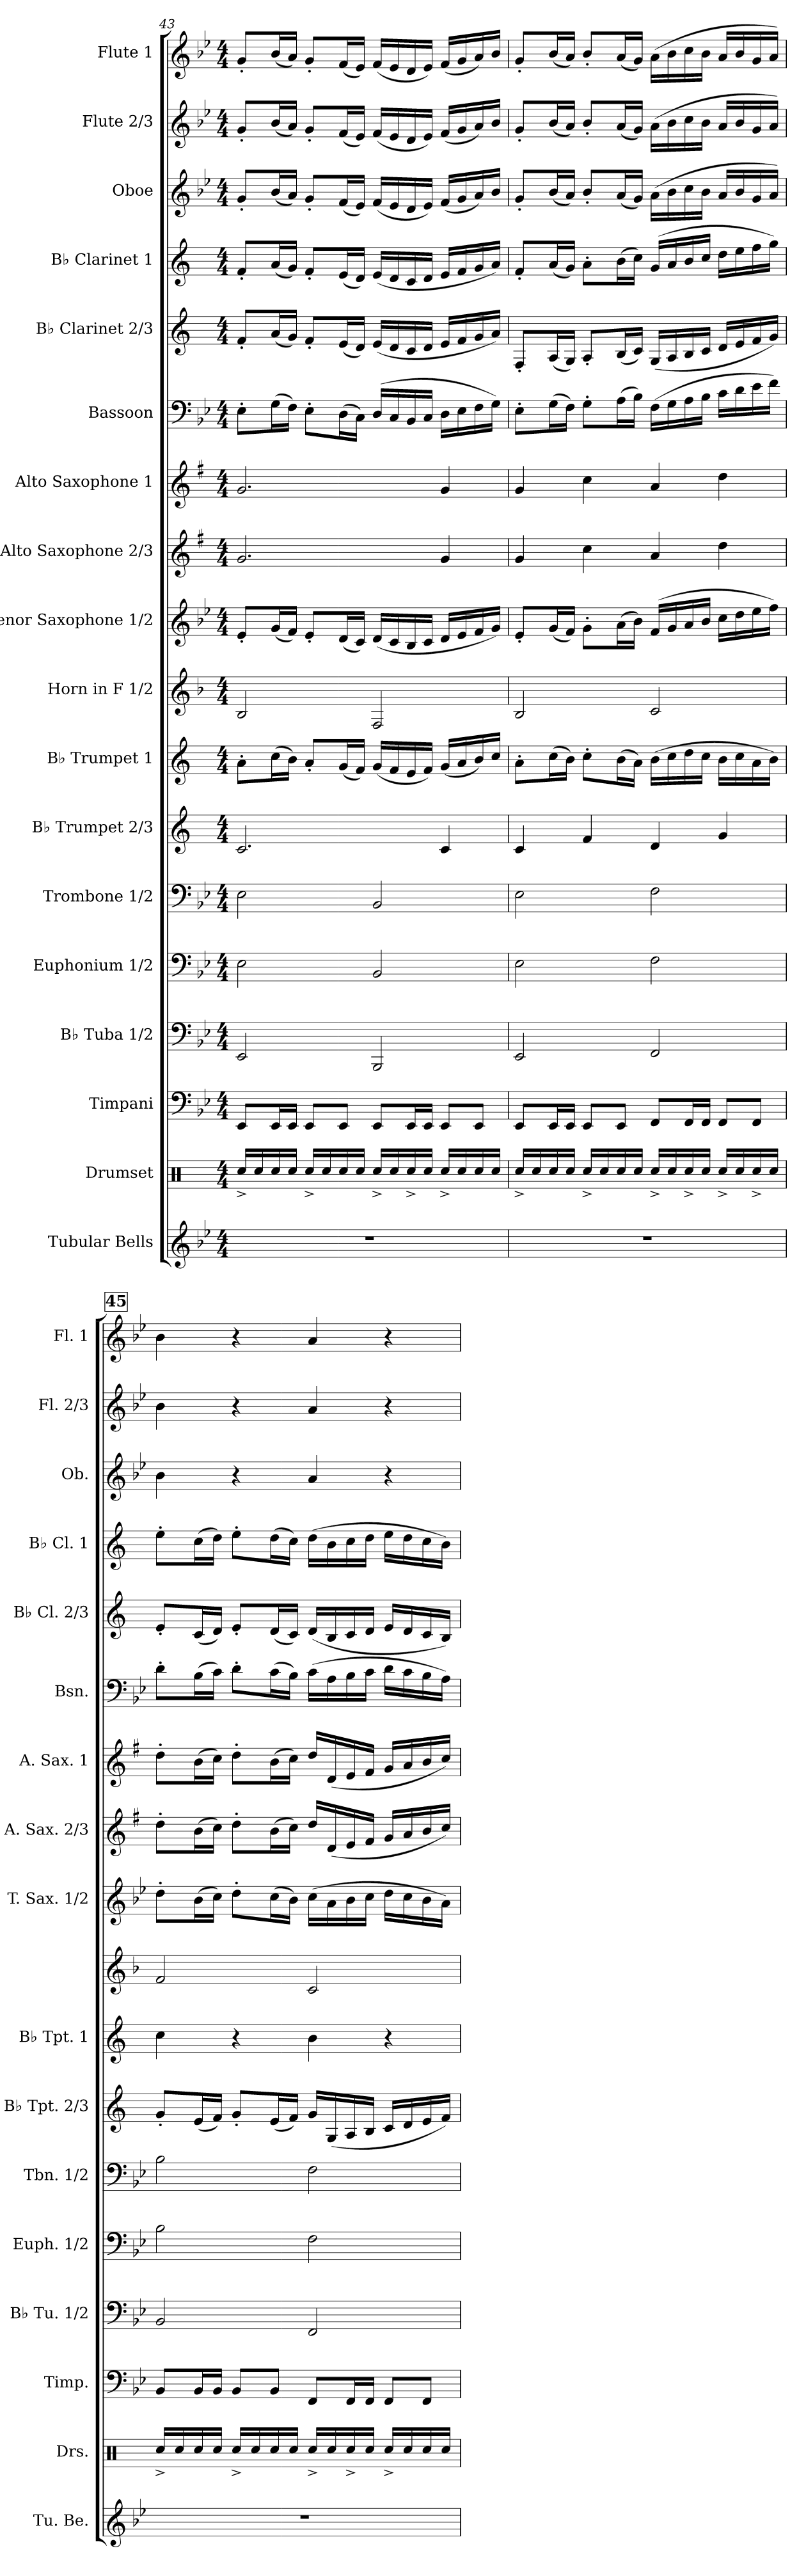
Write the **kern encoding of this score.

**kern	**kern	**kern	**kern	**kern	**kern	**kern	**kern	**kern	**kern	**kern	**kern	**kern	**kern	**kern	**kern	**kern	**kern
*part18	*part17	*part16	*part15	*part14	*part13	*part12	*part11	*part10	*part9	*part8	*part7	*part6	*part5	*part4	*part3	*part2	*part1
*staff18	*staff17	*staff16	*staff15	*staff14	*staff13	*staff12	*staff11	*staff10	*staff9	*staff8	*staff7	*staff6	*staff5	*staff4	*staff3	*staff2	*staff1
*I"Tubular Bells	*I"Drumset	*I"Timpani	*I"B♭ Tuba 1/2	*I"Euphonium 1/2	*I"Trombone 1/2	*I"B♭ Trumpet 2/3	*I"B♭ Trumpet 1	*I"Horn in F 1/2	*I"Tenor Saxophone 1/2	*I"Alto Saxophone 2/3	*I"Alto Saxophone 1	*I"Bassoon	*I"B♭ Clarinet 2/3	*I"B♭ Clarinet 1	*I"Oboe	*I"Flute 2/3	*I"Flute 1
*I'Tu. Be.	*I'Drs.	*I'Timp.	*I'B♭ Tu. 1/2	*I'Euph. 1/2	*I'Tbn. 1/2	*I'B♭ Tpt. 2/3	*I'B♭ Tpt. 1	*	*I'T. Sax. 1/2	*I'A. Sax. 2/3	*I'A. Sax. 1	*I'Bsn.	*I'B♭ Cl. 2/3	*I'B♭ Cl. 1	*I'Ob.	*I'Fl. 2/3	*I'Fl. 1
*clefG2	*clefX	*clefF4	*clefF4	*clefF4	*clefF4	*clefG2	*clefG2	*clefG2	*clefG2	*clefG2	*clefG2	*clefF4	*clefG2	*clefG2	*clefG2	*clefG2	*clefG2
*	*	*	*	*	*	*ITrd1c2	*ITrd1c2	*ITrd4c7	*ITrd8c14	*ITrd5c9	*ITrd5c9	*	*ITrd1c2	*ITrd1c2	*	*	*
*k[b-e-]	*k[]	*k[b-e-]	*k[b-e-]	*k[b-e-]	*k[b-e-]	*k[b-e-]	*k[b-e-]	*k[b-e-]	*k[b-e-]	*k[b-e-]	*k[b-e-]	*k[b-e-]	*k[b-e-]	*k[b-e-]	*k[b-e-]	*k[b-e-]	*k[b-e-]
*M4/4	*M4/4	*M4/4	*M4/4	*M4/4	*M4/4	*M4/4	*M4/4	*M4/4	*M4/4	*M4/4	*M4/4	*M4/4	*M4/4	*M4/4	*M4/4	*M4/4	*M4/4
=43	=43	=43	=43	=43	=43	=43	=43	=43	=43	=43	=43	=43	=43	=43	=43	=43	=43
1r	16Rcc^/LL	8EE-/L	2EE-/	2E-\	2E-\	2.B-/	8g'\L	2E-/	8E-'/L	2.B-/	2.B-/	8E-'\L	8e-'/L	8e-'/L	8g'/L	8g'/L	8g'/L
.	16Rcc/	.	.	.	.	.	.	.	.	.	.	.	.	.	.	.	.
.	16Rcc/	16EE-/L	.	.	.	.	(16b-\L	.	(16G/L	.	.	(16G\L	(16g/L	(16g/L	(16b-/L	(16b-/L	(16b-/L
.	16Rcc/JJ	16EE-/JJ	.	.	.	.	16a\JJ)	.	16F/JJ)	.	.	16F\JJ)	16f/JJ)	16f/JJ)	16a/JJ)	16a/JJ)	16a/JJ)
.	16Rcc^/LL	8EE-/L	.	.	.	.	8g'/L	.	8E-'/L	.	.	8E-'\L	8e-'/L	8e-'/L	8g'/L	8g'/L	8g'/L
.	16Rcc/	.	.	.	.	.	.	.	.	.	.	.	.	.	.	.	.
.	16Rcc/	8EE-/J	.	.	.	.	(16f/L	.	(16D/L	.	.	(16D\L	(16d/L	(16d/L	(16f/L	(16f/L	(16f/L
.	16Rcc/JJ	.	.	.	.	.	16e-/JJ)	.	16C/JJ)	.	.	16C\JJ)	16c/JJ)	16c/JJ)	16e-/JJ)	16e-/JJ)	16e-/JJ)
.	16Rcc^/LL	8EE-/L	2BBB-/	2BB-/	2BB-/	.	(16f/LL	2BB-/	(16D/LL	.	.	(16D/LL	(16d/LL	(16d/LL	(16f/LL	(16f/LL	(16f/LL
.	16Rcc/	.	.	.	.	.	16e-/	.	16C/	.	.	16C/	16c/	16c/	16e-/	16e-/	16e-/
.	16Rcc^/	16EE-/L	.	.	.	.	16d/	.	16BB-/	.	.	16BB-/	16B-/	16B-/	16d/	16d/	16d/
.	16Rcc/JJ	16EE-/JJ	.	.	.	.	16e-/JJ)	.	16C/JJ	.	.	16C/JJ	16c/JJ	16c/JJ	16e-/JJ)	16e-/JJ)	16e-/JJ)
.	16Rcc^/LL	8EE-/L	.	.	.	4B-/	(16f/LL	.	16D/LL	4B-/	4B-/	16D\LL	16d/LL	16d/LL	(16f/LL	(16f/LL	(16f/LL
.	16Rcc/	.	.	.	.	.	16g/	.	16E-/	.	.	16E-\	16e-/	16e-/	16g/	16g/	16g/
.	16Rcc/	8EE-/J	.	.	.	.	16a/)	.	16F/	.	.	16F\	16f/	16f/	16a/)	16a/)	16a/)
.	16Rcc/JJ	.	.	.	.	.	16b-/JJ	.	16G/JJ)	.	.	16G\JJ)	16g/JJ)	16g/JJ)	16b-/JJ	16b-/JJ	16b-/JJ
=44	=44	=44	=44	=44	=44	=44	=44	=44	=44	=44	=44	=44	=44	=44	=44	=44	=44
1r	16Rcc^/LL	8EE-/L	2EE-/	2E-\	2E-\	4B-/	8g'\L	2E-/	8E-'/L	4B-/	4B-/	8E-'\L	8E-'/L	8e-'/L	8g'/L	8g'/L	8g'/L
.	16Rcc/	.	.	.	.	.	.	.	.	.	.	.	.	.	.	.	.
.	16Rcc/	16EE-/L	.	.	.	.	(16b-\L	.	(16G/L	.	.	(16G\L	(16G/L	(16g/L	(16b-/L	(16b-/L	(16b-/L
.	16Rcc/JJ	16EE-/JJ	.	.	.	.	16a\JJ)	.	16F/JJ)	.	.	16F\JJ)	16F/JJ)	16f/JJ)	16a/JJ)	16a/JJ)	16a/JJ)
.	16Rcc^/LL	8EE-/L	.	.	.	4e-/	8b-'\L	.	8G'\L	4e-\	4e-\	8G'\L	8G'/L	8g'\L	8b-'/L	8b-'/L	8b-'/L
.	16Rcc/	.	.	.	.	.	.	.	.	.	.	.	.	.	.	.	.
.	16Rcc/	8EE-/J	.	.	.	.	(16a\L	.	(16A\L	.	.	(16A\L	(16A/L	(16a\L	(16a/L	(16a/L	(16a/L
.	16Rcc/JJ	.	.	.	.	.	16g\JJ)	.	16B-\JJ)	.	.	16B-\JJ)	16B-/JJ)	16b-\JJ)	16g/JJ)	16g/JJ)	16g/JJ)
.	16Rcc^/LL	8FF/L	2FF/	2F\	2F\	4c/	(16a\LL	2F/	(16F/LL	4c/	4c/	(16F\LL	(16F/LL	(16f/LL	(16a\LL	(16a\LL	(16a\LL
.	16Rcc/	.	.	.	.	.	16b-\	.	16G/	.	.	16G\	16G/	16g/	16b-\	16b-\	16b-\
.	16Rcc^/	16FF/L	.	.	.	.	16cc\	.	16A/	.	.	16A\	16A/	16a/	16cc\	16cc\	16cc\
.	16Rcc/JJ	16FF/JJ	.	.	.	.	16b-\JJ	.	16B-/JJ	.	.	16B-\JJ	16B-/JJ	16b-/JJ	16b-\JJ	16b-\JJ	16b-\JJ
.	16Rcc^/LL	8FF/L	.	.	.	4f/	16a\LL	.	16c\LL	4f\	4f\	16c\LL	16c/LL	16cc\LL	16a/LL	16a/LL	16a/LL
.	16Rcc/	.	.	.	.	.	16b-\	.	16d\	.	.	16d\	16d/	16dd\	16b-/	16b-/	16b-/
.	16Rcc^/	8FF/J	.	.	.	.	16g\	.	16e-\	.	.	16e-\	16e-/	16ee-\	16g/	16g/	16g/
.	16Rcc/JJ	.	.	.	.	.	16a\JJ)	.	16f\JJ)	.	.	16f\JJ)	16f/JJ)	16ff\JJ)	16a/JJ)	16a/JJ)	16a/JJ)
!!LO:PB:g=z
!!LO:REH:place=s1:a:B:fs=14:t=45
=45	=45	=45	=45	=45	=45	=45	=45	=45	=45	=45	=45	=45	=45	=45	=45	=45	=45
1r	16Rcc^/LL	8BB-/L	2BB-/	2B-\	2B-\	8f'/L	4b-\	2B-/	8d'\L	8f'\L	8f'\L	8d'\L	8d'/L	8dd'\L	4b-\	4b-\	4b-\
.	16Rcc/	.	.	.	.	.	.	.	.	.	.	.	.	.	.	.	.
.	16Rcc/	16BB-/L	.	.	.	(16d/L	.	.	(16B-\L	(16d\L	(16d\L	(16B-\L	(16B-/L	(16b-\L	.	.	.
.	16Rcc/JJ	16BB-/JJ	.	.	.	16e-/JJ)	.	.	16c\JJ)	16e-\JJ)	16e-\JJ)	16c\JJ)	16c/JJ)	16cc\JJ)	.	.	.
.	16Rcc^/LL	8BB-/L	.	.	.	8f'/L	4r	.	8d'\L	8f'\L	8f'\L	8d'\L	8d'/L	8dd'\L	4r	4r	4r
.	16Rcc/	.	.	.	.	.	.	.	.	.	.	.	.	.	.	.	.
.	16Rcc/	8BB-/J	.	.	.	(16d/L	.	.	(16c\L	(16d\L	(16d\L	(16c\L	(16c/L	(16cc\L	.	.	.
.	16Rcc/JJ	.	.	.	.	16e-/JJ)	.	.	16B-\JJ)	16e-\JJ)	16e-\JJ)	16B-\JJ)	16B-/JJ)	16b-\JJ)	.	.	.
.	16Rcc^/LL	8FF/L	2FF/	2F\	2F\	16f/LL	4a\	2F/	(16c\LL	16f/LL	16f/LL	(16c\LL	(16c/LL	(16cc\LL	4a/	4a/	4a/
.	16Rcc/	.	.	.	.	(16F/	.	.	16A\	(16F/	(16F/	16A\	16A/	16a\	.	.	.
.	16Rcc^/	16FF/L	.	.	.	16G/	.	.	16B-\	16G/	16G/	16B-\	16B-/	16b-\	.	.	.
.	16Rcc/JJ	16FF/JJ	.	.	.	16A/JJ	.	.	16c\JJ	16A/JJ	16A/JJ	16c\JJ	16c/JJ	16cc\JJ	.	.	.
.	16Rcc^/LL	8FF/L	.	.	.	16B-/LL	4r	.	16d\LL	16B-/LL	16B-/LL	16d\LL	16d/LL	16dd\LL	4r	4r	4r
.	16Rcc/	.	.	.	.	16c/	.	.	16c\	16c/	16c/	16c\	16c/	16cc\	.	.	.
.	16Rcc/	8FF/J	.	.	.	16d/	.	.	16B-\	16d/	16d/	16B-\	16B-/	16b-\	.	.	.
.	16Rcc/JJ	.	.	.	.	16e-/JJ)	.	.	16A\JJ)	16e-/JJ)	16e-/JJ)	16A\JJ)	16A/JJ)	16a\JJ)	.	.	.
=	=	=	=	=	=	=	=	=	=	=	=	=	=	=	=	=	=
*-	*-	*-	*-	*-	*-	*-	*-	*-	*-	*-	*-	*-	*-	*-	*-	*-	*-
